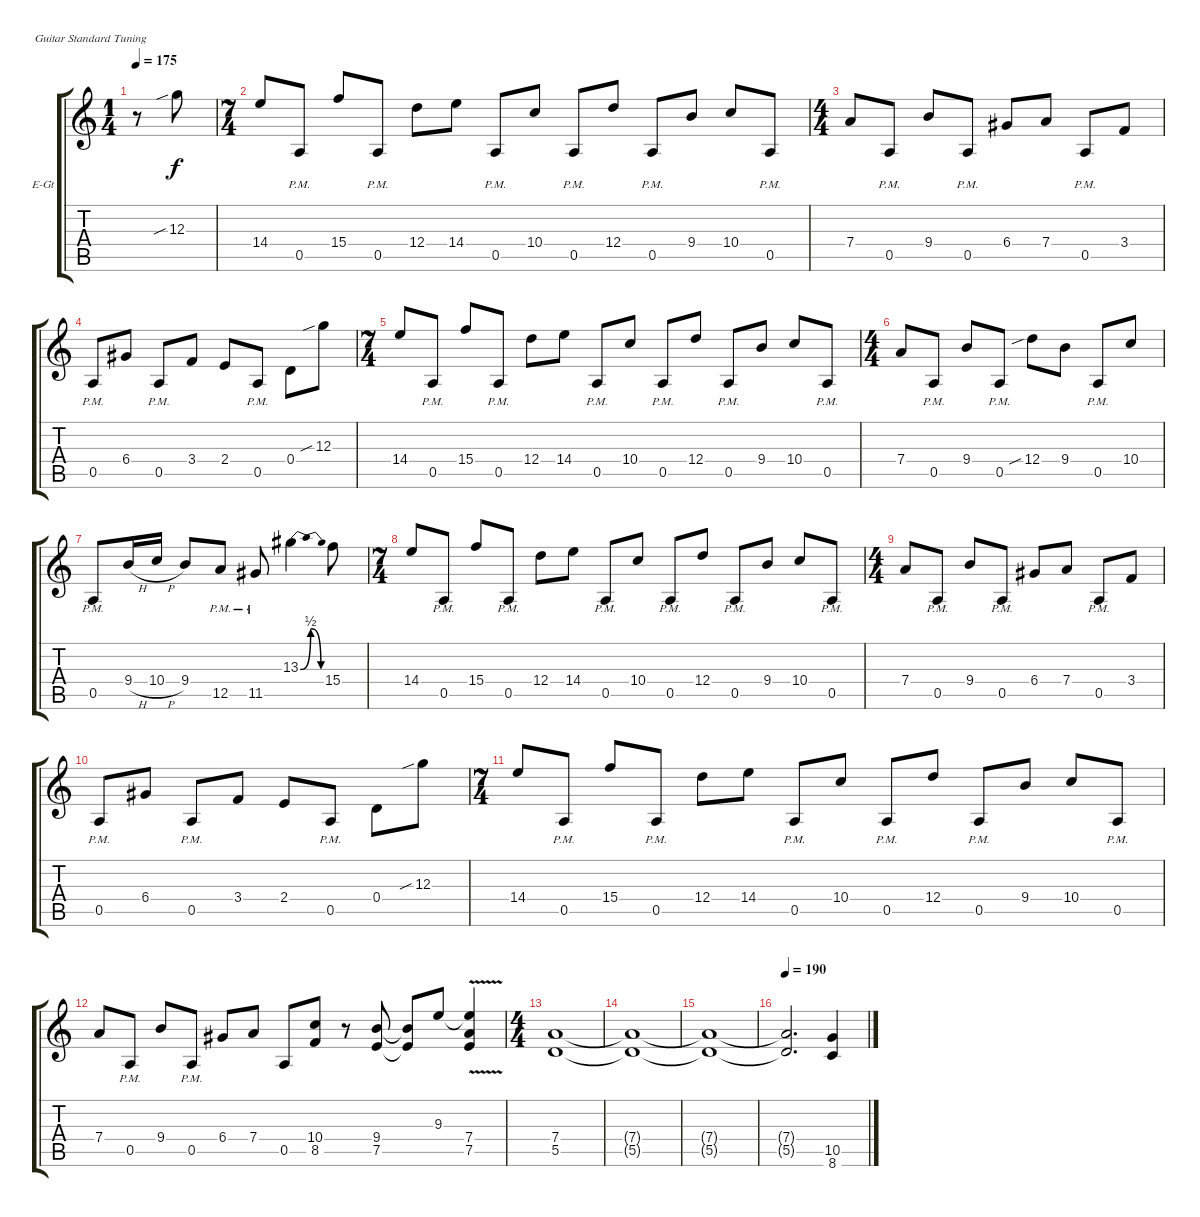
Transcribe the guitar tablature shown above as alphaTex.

\bracketExtendMode groupsimilarinstruments
\firstSystemTrackNameOrientation horizontal
\otherSystemsTrackNameOrientation horizontal
\track ("Electric Guitar" "E-Gt") {instrument overdrivenguitar}
\staff {score tabs}
\tuning (E4 B3 G3 D3 A2 E2)
\ts (1 4)
\tempo 175
\clef g2
\ks c
r.8{dy f instrument overdrivenguitar} 12.3{sib}.8 |
\ts (7 4)
14.4.8 0.5{pm}.8 15.4.8 0.5{pm}.8 12.4.8 14.4.8 0.5{pm}.8 10.4.8 0.5{pm}.8 12.4.8 0.5{pm}.8 9.4.8 10.4.8 0.5{pm}.8 |
\ts (4 4)
7.4.8 0.5{pm}.8 9.4.8 0.5{pm}.8 6.4.8 7.4.8 0.5{pm}.8 3.4.8 |
0.5{pm}.8 6.4.8 0.5{pm}.8 3.4.8 2.4.8 0.5{pm}.8 0.4.8 12.3{sib}.8 |
\ts (7 4)
14.4.8 0.5{pm}.8 15.4.8 0.5{pm}.8 12.4.8 14.4.8 0.5{pm}.8 10.4.8 0.5{pm}.8 12.4.8 0.5{pm}.8 9.4.8 10.4.8 0.5{pm}.8 |
\ts (4 4)
7.4.8 0.5{pm}.8 9.4.8 0.5{pm}.8 12.4{sib}.8 9.4.8 0.5{pm}.8 10.4.8 |
0.5{pm}.8 9.4{h}.16 10.4{h}.16 9.4.8 12.5{pm}.8 11.5{pm}.8 13.3{be (bendrelease 0 0 13.799999999999999 2 21.599999999999998 2 30 0)}.4 15.4.8 |
\ts (7 4)
14.4.8 0.5{pm}.8 15.4.8 0.5{pm}.8 12.4.8 14.4.8 0.5{pm}.8 10.4.8 0.5{pm}.8 12.4.8 0.5{pm}.8 9.4.8 10.4.8 0.5{pm}.8 |
\ts (4 4)
7.4.8 0.5{pm}.8 9.4.8 0.5{pm}.8 6.4.8 7.4.8 0.5{pm}.8 3.4.8 |
0.5{pm}.8 6.4.8 0.5{pm}.8 3.4.8 2.4.8 0.5{pm}.8 0.4.8 12.3{sib}.8 |
\ts (7 4)
14.4.8 0.5{pm}.8 15.4.8 0.5{pm}.8 12.4.8 14.4.8 0.5{pm}.8 10.4.8 0.5{pm}.8 12.4.8 0.5{pm}.8 9.4.8 10.4.8 0.5{pm}.8 |
7.4.8 0.5{pm}.8 9.4.8 0.5{pm}.8 6.4.8 7.4.8 0.5.8 (10.4 8.5).8 r.8 (9.4 7.5).8 (7.5{t} 9.4{t}).8 9.3.8 (7.4{v} 7.5 9.3{t}).4 |
\ts (4 4)
(5.5 7.4).1 |
(5.5{t} 7.4{t}).1 |
(5.5{t} 7.4{t}).1 |
\tempo 190
(7.4{t} 5.5{t}).2{d} (8.6 10.5).4
